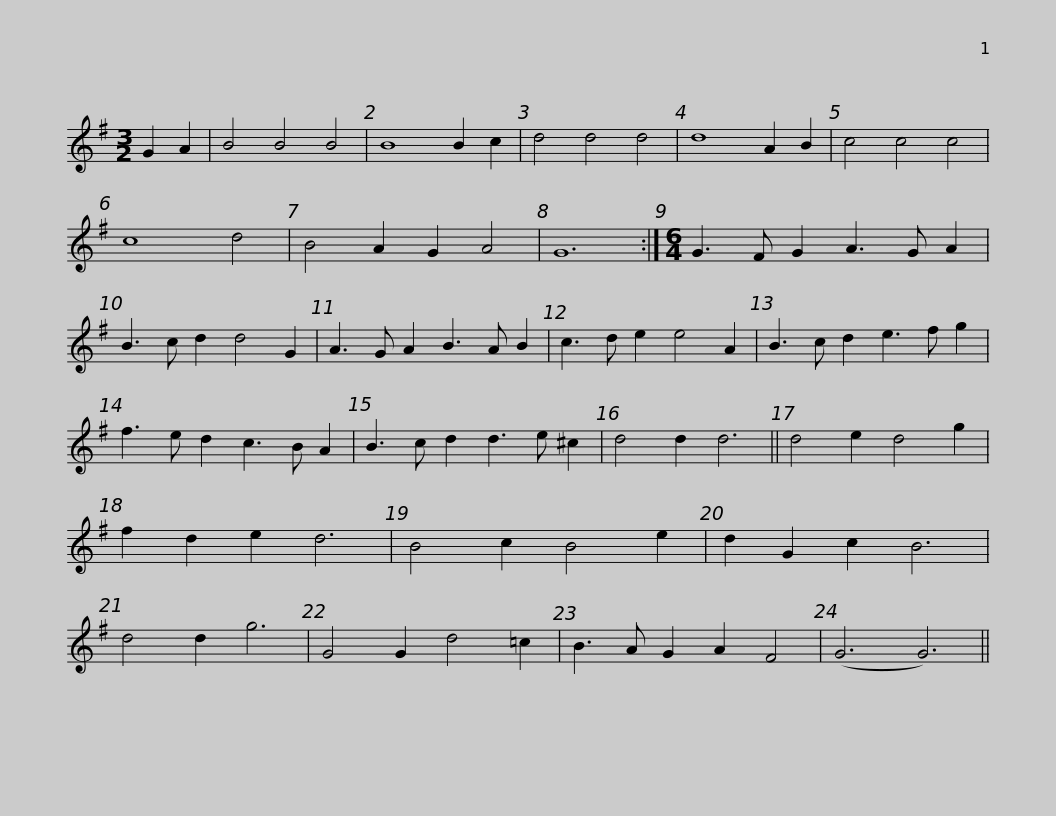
X:1
L:1/8
M:3/2
I:linebreak $
K:G
V:1 treble
V:1
 G2 A2 | B4 B4 B4 | B8 B2 c2 | d4 d4 d4 | d8 A2 B2 | %5
 c4 c4 c4 | c8 d4 | B4 A2 G2 A4 | G12 :|[M:6/4] G3 F G2 A3 G A2 |$ %10
 B3 c d2 d4 G2 | A3 G A2 B3 A B2 | c3 d e2 e4 A2 | B3 c d2 e3 f g2 | f3 e d2 c3 B A2 | %15
 B3 c d2 d3 e ^c2 |$ d4 d2 d6 || d4 e2 d4 g2 | f2 d2 e2 d6 | B4 c2 B4 e2 | %20
 d2 G2 c2 B6 | d4 d2 g6 | G4 G2 d4 =c2 | B3 A G2 A2 F4 | (G6 G6) || %25
